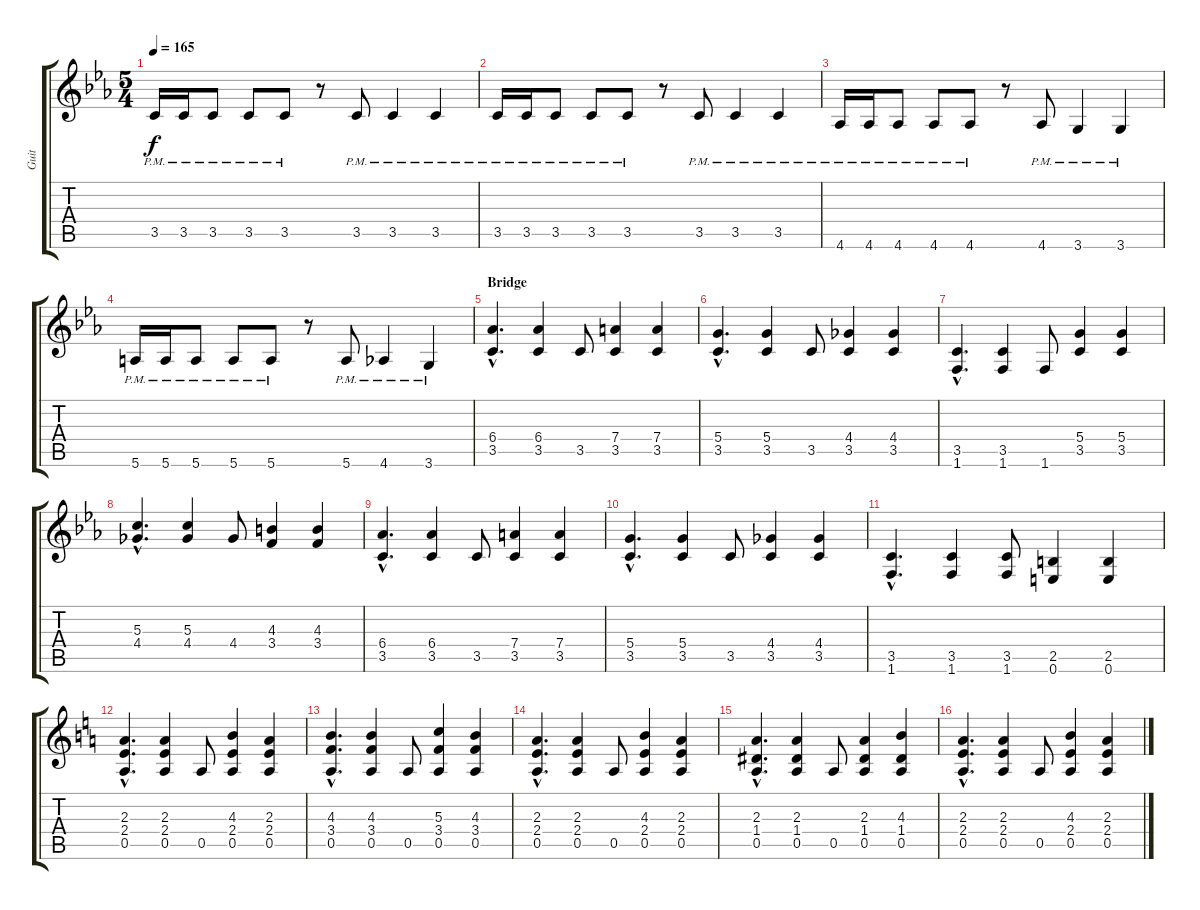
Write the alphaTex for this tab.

\track ("Guit" "Guit") {instrument distortionguitar}
\staff {score tabs}
\tuning (E4 B3 G3 D3 A2 E2) {hide}
\ts (5 4)
\tempo 165
\clef g2
\ks eb
3.5{pm}.16{dy f} 3.5{pm}.16 3.5{pm}.8 3.5{pm}.8 3.5{pm}.8 r.8 3.5{pm}.8 3.5{pm}.4 3.5{pm}.4 |
3.5{pm}.16 3.5{pm}.16 3.5{pm}.8 3.5{pm}.8 3.5{pm}.8 r.8 3.5{pm}.8 3.5{pm}.4 3.5{pm}.4 |
4.6{pm}.16 4.6{pm}.16 4.6{pm}.8 4.6{pm}.8 4.6{pm}.8 r.8 4.6{pm}.8 3.6{pm}.4 3.6{pm}.4 |
5.6{pm}.16 5.6{pm}.16 5.6{pm}.8 5.6{pm}.8 5.6{pm}.8 r.8 5.6{pm}.8 4.6{pm}.4 3.6{pm}.4 |
\section ("" "Bridge")
(6.4{hac} 3.5{hac}).4{d} (6.4 3.5).4 3.5.8 (7.4 3.5).4 (7.4 3.5).4 |
(5.4{hac} 3.5{hac}).4{d} (5.4 3.5).4 3.5.8 (4.4 3.5).4 (4.4 3.5).4 |
(3.5{hac} 1.6{hac}).4{d} (3.5 1.6).4 1.6.8 (5.4 3.5).4 (5.4 3.5).4 |
(5.3{hac} 4.4{hac}).4{d} (5.3 4.4).4 4.4.8 (4.3 3.4).4 (4.3 3.4).4 |
(6.4{hac} 3.5{hac}).4{d} (6.4 3.5).4 3.5.8 (7.4 3.5).4 (7.4 3.5).4 |
(5.4{hac} 3.5{hac}).4{d} (5.4 3.5).4 3.5.8 (4.4 3.5).4 (4.4 3.5).4 |
(3.5{hac} 1.6{hac}).4{d} (3.5 1.6).4 (3.5 1.6).8 (2.5 0.6).4 (2.5 0.6).4 |
\ks c
(2.3{hac} 2.4{hac} 0.5{hac}).4{d} (2.3 2.4 0.5).4 0.5.8 (4.3 2.4 0.5).4 (2.3 2.4 0.5).4 |
(4.3{hac} 3.4{hac} 0.5{hac}).4{d} (4.3 3.4 0.5).4 0.5.8 (5.3 3.4 0.5).4 (4.3 3.4 0.5).4 |
(2.3{hac} 2.4{hac} 0.5{hac}).4{d} (2.3 2.4 0.5).4 0.5.8 (4.3 2.4 0.5).4 (2.3 2.4 0.5).4 |
(2.3{hac} 1.4{hac} 0.5{hac}).4{d} (2.3 1.4 0.5).4 0.5.8 (2.3 1.4 0.5).4 (4.3 1.4 0.5).4 |
(2.3{hac} 2.4{hac} 0.5{hac}).4{d} (2.3 2.4 0.5).4 0.5.8 (4.3 2.4 0.5).4 (2.3 2.4 0.5).4
